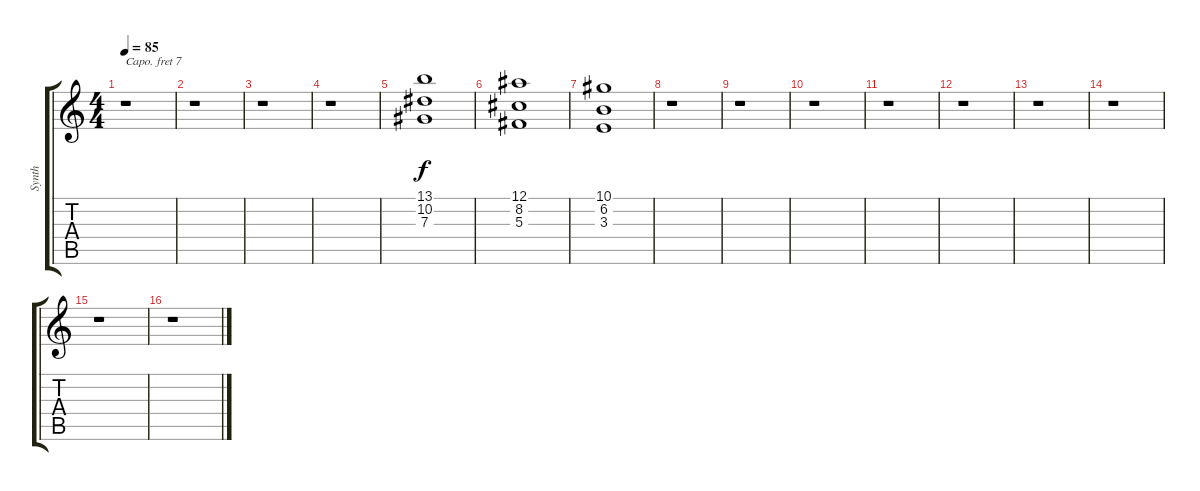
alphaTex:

\track ("Synth" "Synth") {instrument stringensemble1}
\staff {score tabs}
\capo 7
\tuning (Eb4 Bb3 Gb3 Db3 Ab2 Eb2) {hide}
\ts (4 4)
\tempo 85
\clef g2
\ks c
r.1{dy f} |
r.1 |
r.1 |
r.1 |
(13.1 10.2 7.3).1 |
(12.1 8.2 5.3).1 |
(10.1 6.2 3.3).1 |
r.1 |
r.1 |
r.1 |
r.1 |
r.1 |
r.1 |
r.1 |
r.1 |
r.1
